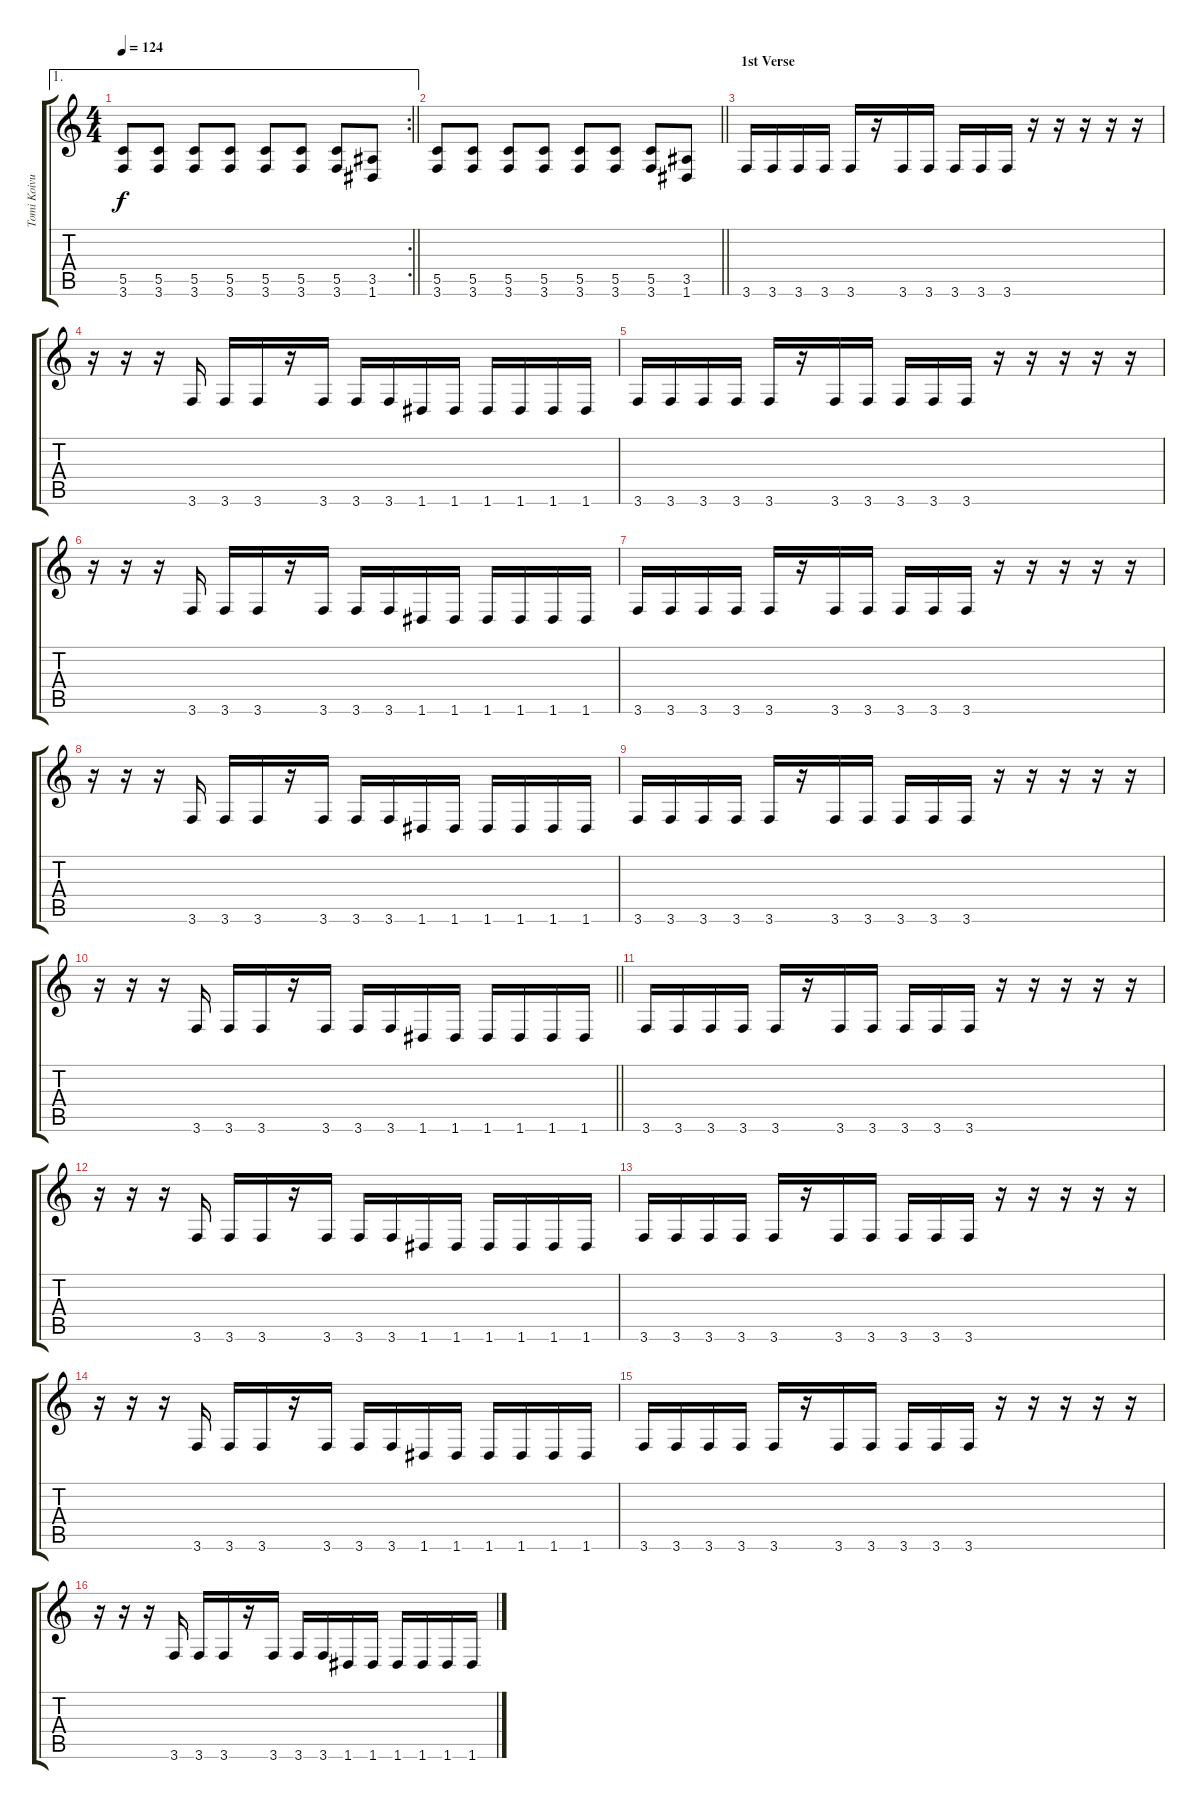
\track ("Tomi Koivusaari" "Tomi Koivu") {instrument distortionguitar}
\staff {score tabs}
\tuning (D4 A3 F3 C3 G2 D2) {hide}
\ae 1
\rc 2
\ts (4 4)
\tempo 124
\clef g2
\barLineRight lightlight
\ks c
(5.5 3.6).8{dy f} (5.5 3.6).8 (5.5 3.6).8 (5.5 3.6).8 (5.5 3.6).8 (5.5 3.6).8 (5.5 3.6).8 (3.5 1.6).8 |
\barLineRight lightlight
(5.5 3.6).8 (5.5 3.6).8 (5.5 3.6).8 (5.5 3.6).8 (5.5 3.6).8 (5.5 3.6).8 (5.5 3.6).8 (3.5 1.6).8 |
\section ("" "1st Verse")
3.6.16 3.6.16 3.6.16 3.6.16 3.6.16 r.16 3.6.16 3.6.16 3.6.16 3.6.16 3.6.16 r.16 r.16 r.16 r.16 r.16 |
r.16 r.16 r.16 3.6.16 3.6.16 3.6.16 r.16 3.6.16 3.6.16 3.6.16 1.6.16 1.6.16 1.6.16 1.6.16 1.6.16 1.6.16 |
3.6.16 3.6.16 3.6.16 3.6.16 3.6.16 r.16 3.6.16 3.6.16 3.6.16 3.6.16 3.6.16 r.16 r.16 r.16 r.16 r.16 |
r.16 r.16 r.16 3.6.16 3.6.16 3.6.16 r.16 3.6.16 3.6.16 3.6.16 1.6.16 1.6.16 1.6.16 1.6.16 1.6.16 1.6.16 |
3.6.16 3.6.16 3.6.16 3.6.16 3.6.16 r.16 3.6.16 3.6.16 3.6.16 3.6.16 3.6.16 r.16 r.16 r.16 r.16 r.16 |
r.16 r.16 r.16 3.6.16 3.6.16 3.6.16 r.16 3.6.16 3.6.16 3.6.16 1.6.16 1.6.16 1.6.16 1.6.16 1.6.16 1.6.16 |
3.6.16 3.6.16 3.6.16 3.6.16 3.6.16 r.16 3.6.16 3.6.16 3.6.16 3.6.16 3.6.16 r.16 r.16 r.16 r.16 r.16 |
\barLineRight lightlight
r.16 r.16 r.16 3.6.16 3.6.16 3.6.16 r.16 3.6.16 3.6.16 3.6.16 1.6.16 1.6.16 1.6.16 1.6.16 1.6.16 1.6.16 |
3.6.16 3.6.16 3.6.16 3.6.16 3.6.16 r.16 3.6.16 3.6.16 3.6.16 3.6.16 3.6.16 r.16 r.16 r.16 r.16 r.16 |
r.16 r.16 r.16 3.6.16 3.6.16 3.6.16 r.16 3.6.16 3.6.16 3.6.16 1.6.16 1.6.16 1.6.16 1.6.16 1.6.16 1.6.16 |
3.6.16 3.6.16 3.6.16 3.6.16 3.6.16 r.16 3.6.16 3.6.16 3.6.16 3.6.16 3.6.16 r.16 r.16 r.16 r.16 r.16 |
r.16 r.16 r.16 3.6.16 3.6.16 3.6.16 r.16 3.6.16 3.6.16 3.6.16 1.6.16 1.6.16 1.6.16 1.6.16 1.6.16 1.6.16 |
3.6.16 3.6.16 3.6.16 3.6.16 3.6.16 r.16 3.6.16 3.6.16 3.6.16 3.6.16 3.6.16 r.16 r.16 r.16 r.16 r.16 |
r.16 r.16 r.16 3.6.16 3.6.16 3.6.16 r.16 3.6.16 3.6.16 3.6.16 1.6.16 1.6.16 1.6.16 1.6.16 1.6.16 1.6.16
